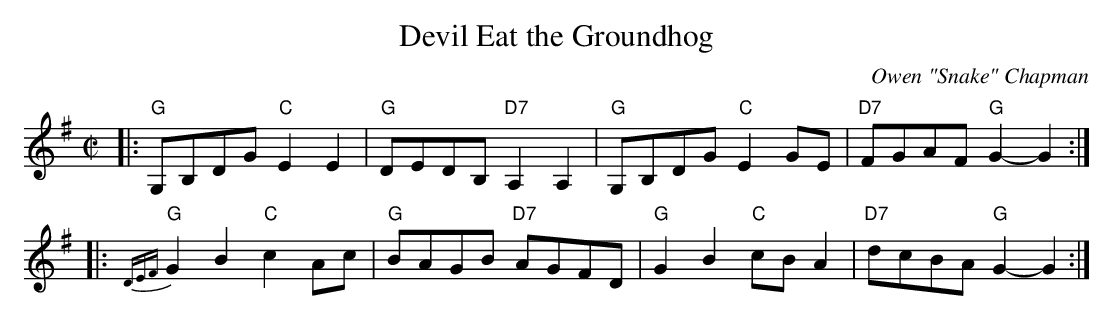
X:1
T: Devil Eat the Groundhog
C: Owen "Snake" Chapman
M: C|
L: 1/8
K: G
|: "G"G,B,DG "C"E2E2 | "G"DEDB, "D7"A,2A,2 | "G"G,B,DG "C"E2GE | "D7"FGAF "G"G2-G2 :|
|: {DEF}"G"G2B2 "C"c2Ac | "G"BAGB "D7"AGFD | "G"G2B2 "C"cBA2 | "D7"dcBA "G"G2-G2 :|
